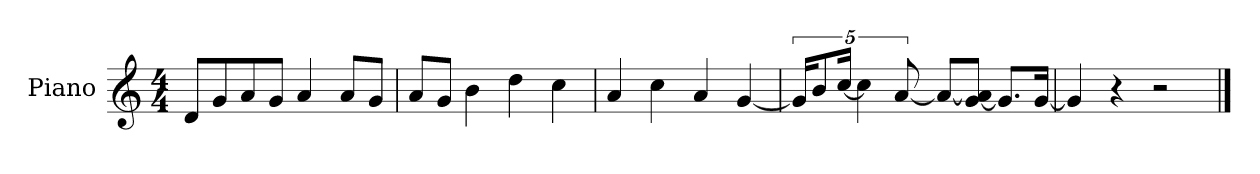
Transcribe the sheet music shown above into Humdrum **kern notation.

**kern
*part1
*staff1
*I"Piano
*I'P-no
*clefG2
*k[]
*M4/4
*MM90
=1
8d/L
8g/
8a/
8g/J
4a/
8a/L
8g/J
=2
8a/L
8g/J
4b\
4dd\
4cc\
=3
4a/
4cc\
4a/
[4g/
=4
20g/KL]
10b/
[20cc/Jk
5cc\]
[10a/
8a/L_
[8g/ 8a/]J
8.g/L]
[16g/Jk
=5
4g/]
4r
2r
==
*-
